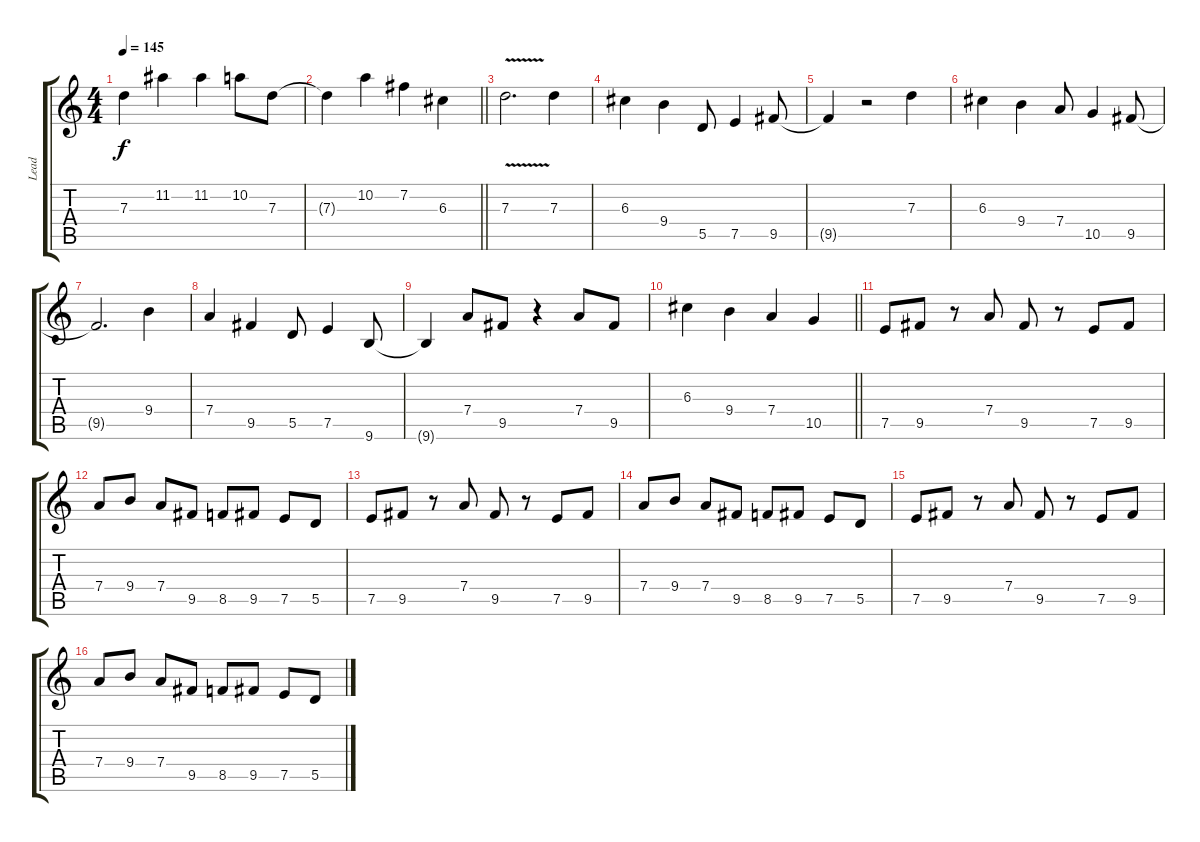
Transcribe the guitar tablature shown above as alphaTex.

\track ("Lead " "Lead ") {instrument distortionguitar}
\staff {score tabs}
\tuning (E4 B3 G3 D3 A2 D2) {hide}
\ts (4 4)
\tempo 145
\clef g2
\ks c
7.3{t}.4{dy f} 11.2.4 11.2.4 10.2.8 7.3.8 |
\barLineRight lightlight
7.3{t}.4 10.2.4 7.2.4 6.3.4 |
7.3{v}.2{d} 7.3.4 |
6.3.4 9.4.4 5.5.8 7.5.4 9.5.8 |
9.5{t}.4 r.2 7.3.4 |
6.3.4 9.4.4 7.4.8 10.5.4 9.5.8 |
9.5{t}.2{d} 9.4.4 |
7.4.4 9.5.4 5.5.8 7.5.4 9.6.8 |
9.6{t}.4 7.4.8 9.5.8 r.4 7.4.8 9.5.8 |
\barLineRight lightlight
6.3.4 9.4.4 7.4.4 10.5.4 |
7.5.8 9.5.8 r.8 7.4.8 9.5.8 r.8 7.5.8 9.5.8 |
7.4.8 9.4.8 7.4.8 9.5.8 8.5.8 9.5.8 7.5.8 5.5.8 |
7.5.8 9.5.8 r.8 7.4.8 9.5.8 r.8 7.5.8 9.5.8 |
7.4.8 9.4.8 7.4.8 9.5.8 8.5.8 9.5.8 7.5.8 5.5.8 |
7.5.8 9.5.8 r.8 7.4.8 9.5.8 r.8 7.5.8 9.5.8 |
7.4.8 9.4.8 7.4.8 9.5.8 8.5.8 9.5.8 7.5.8 5.5.8
